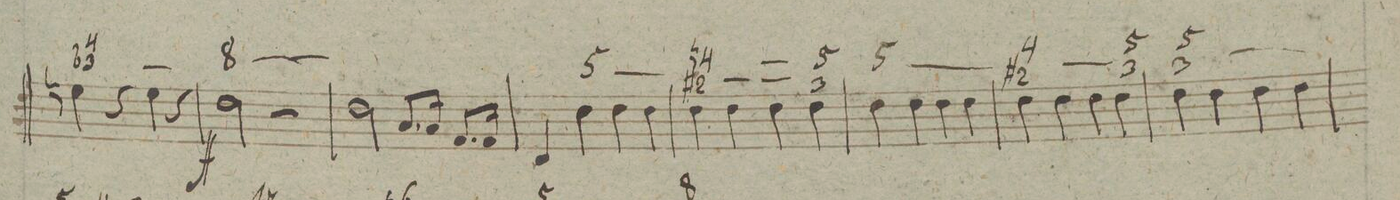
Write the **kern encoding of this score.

**kern	**fba	**dynam
*I"Organo	*	*
*clefF4	*	*
*k[]	*	*
*met(c|)	*	*
*M2/2	*	*
4Gn\	4 -3	.
4r	.	.
4G\	_	.
4r	.	.
=114	=114	=114
2F\	8_	ff
2r	.	.
.	x	.
=115	=115	=115
2F\	.	.
8.C/L	.	.
16C/Jk	.	.
8.AA/L	.	.
16AA/Jk	.	.
=116	=116	=116
4FF/	.	.
4F\	5	.
4F\	_	.
4F\	.	.
=117	=117	=117
4F\	n4 #2	.
4F\	x _	.
4F\	_ _	.
4F\	5 3	.
=118	=118	=118
4F\	5	.
4F\	_	.
4F\	.	.
4F\	.	.
=119	=119	=119
4F\	4 #2_	.
4F\	.	.
4F\	.	.
4F\	5 3	.
=120	=120	=120
4F\	5 3	.
4F\	_	.
4F\	.	.
4F\	.	.
=121	=121	=121
*-	*-	*-
